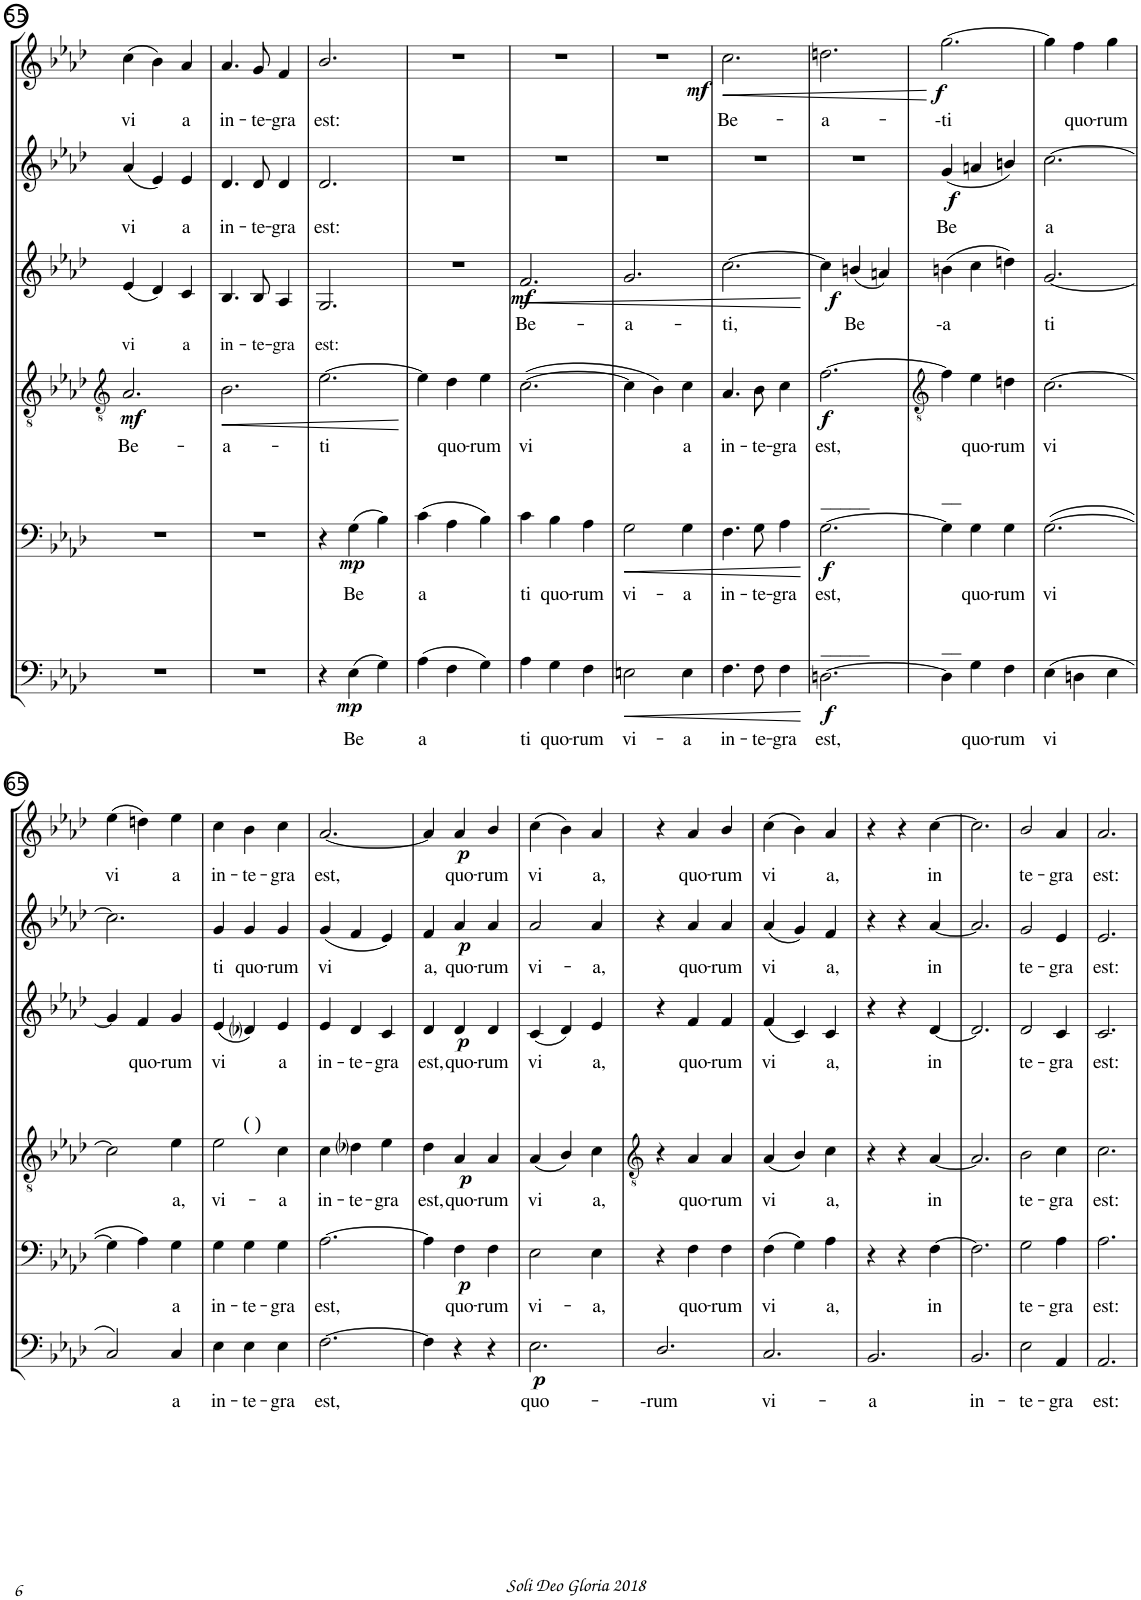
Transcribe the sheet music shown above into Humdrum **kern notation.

**kern	**text	**dynam	**kern	**text	**dynam	**kern	**text	**dynam	**kern	**text	**text	**dynam	**kern	**text	**dynam	**kern	**text	**dynam
*part6	*part6	*part6	*part5	*part5	*part5	*part4	*part4	*part4	*part3	*part3	*part3	*part3	*part2	*part2	*part2	*part1	*part1	*part1
*staff6	*staff6	*staff6	*staff5	*staff5	*staff5	*staff4	*staff4	*staff4	*staff3	*staff3	*staff3	*staff3	*staff2	*staff2	*staff2	*staff1	*staff1	*staff1
*I"B.	*	*	*I"B.	*	*	*I"T.	*	*	*I"A.	*	*	*	*I"S.	*	*	*I"S.	*	*
!!LO:PB:g=z
*clefF4	*	*	*clefF4	*	*	*clefGv2	*	*	*clefG2	*	*	*	*clefG2	*	*	*clefG2	*	*
*k[b-e-a-d-]	*	*	*k[b-e-a-d-]	*	*	*k[b-e-a-d-]	*	*	*k[b-e-a-d-]	*	*	*	*k[b-e-a-d-]	*	*	*k[b-e-a-d-]	*	*
*A-:	*	*	*A-:	*	*	*A-:	*	*	*A-:	*	*	*	*A-:	*	*	*A-:	*	*
*M3/4	*	*	*M3/4	*	*	*M3/4	*	*	*M3/4	*	*	*	*M3/4	*	*	*M3/4	*	*
=55	=55	=55	=55	=55	=55	=55	=55	=55	=55	=55	=55	=55	=55	=55	=55	=55	=55	=55
!	!	!	!	!	!	!	!LO:LY:b	!LO:DY:b	!	!	!LO:LY:b	!	!	!LO:LY:b	!	!	!LO:LY:b	!
2.r	.	.	2.r	.	.	2.A-/	Be-	mf	(4e-/	.	vi	.	(4a-/	vi	.	(4cc\	vi	.
.	.	.	.	.	.	.	.	.	4d-/)	.	.	.	4e-/)	.	.	4b-\)	.	.
!	!	!	!	!	!	!	!	!	!	!	!LO:LY:b	!	!	!LO:LY:b	!	!	!LO:LY:b	!
.	.	.	.	.	.	.	.	.	4c/	.	a	.	4e-/	a	.	4a-/	a	.
=56	=56	=56	=56	=56	=56	=56	=56	=56	=56	=56	=56	=56	=56	=56	=56	=56	=56	=56
!	!	!	!	!	!	!	!LO:LY:b	!LO:HP:b	!	!	!LO:LY:b	!	!	!LO:LY:b	!	!	!LO:LY:b	!
2.r	.	.	2.r	.	.	2.B-\	-a-	<	4.B-/	.	in-	.	4.d-/	in-	.	4.a-/	in-	.
!	!	!	!	!	!	!	!	!	!	!	!LO:LY:b	!	!	!LO:LY:b	!	!	!LO:LY:b	!
.	.	.	.	.	.	.	.	.	8B-/	.	-te-	.	8d-/	-te-	.	8g/	-te-	.
!	!	!	!	!	!	!	!	!	!	!	!LO:LY:b	!	!	!LO:LY:b	!	!	!LO:LY:b	!
.	.	.	.	.	.	.	.	.	4A-/	.	-gra	.	4d-/	-gra	.	4f/	-gra	.
=57	=57	=57	=57	=57	=57	=57	=57	=57	=57	=57	=57	=57	=57	=57	=57	=57	=57	=57
!	!	!	!	!	!	!	!LO:LY:b	!	!	!	!LO:LY:b	!	!	!LO:LY:b	!	!	!LO:LY:b	!
4r	.	.	4r	.	.	[2.e-\	-ti	.	2.G/	.	est:	.	2.d-/	est:	.	2.b-/	est:	.
!	!LO:LY:b	!LO:DY:b	!	!LO:LY:b	!LO:DY:b	!	!	!	!	!	!	!	!	!	!	!	!	!
(4E-\	Be	mp	(4G\	Be	mp	.	.	.	.	.	.	.	.	.	.	.	.	.
4G\)	.	.	4B-\)	.	.	.	.	.	.	.	.	.	.	.	.	.	.	.
.	.	.	.	.	.	.	.	[	.	.	.	.	.	.	.	.	.	.
=58	=58	=58	=58	=58	=58	=58	=58	=58	=58	=58	=58	=58	=58	=58	=58	=58	=58	=58
!	!LO:LY:b	!	!	!LO:LY:b	!	!	!	!	!	!	!	!LO:DY:b	!	!	!	!	!	!
(4A-\	a	.	(4c\	a	.	4e-\]	.	.	2.r	.	.	mf	2.r	.	.	2.r	.	.
!	!	!	!	!	!	!	!LO:LY:b	!	!	!	!	!	!	!	!	!	!	!
4F\	.	.	4A-\	.	.	4d-\	quo-	.	.	.	.	.	.	.	.	.	.	.
!	!	!	!	!	!	!	!LO:LY:b	!	!	!	!	!	!	!	!	!	!	!
4G\)	.	.	4B-\)	.	.	4e-\	-rum	.	.	.	.	.	.	.	.	.	.	.
=59	=59	=59	=59	=59	=59	=59	=59	=59	=59	=59	=59	=59	=59	=59	=59	=59	=59	=59
!	!LO:LY:b	!	!	!LO:LY:b	!	!	!LO:LY:b	!	!	!LO:LY:b	!	!LO:HP:b	!	!	!	!	!	!
4A-\	ti	.	4c\	ti	.	([2.c\	vi	.	2.f/	Be-	.	<	2.r	.	.	2.r	.	.
!	!LO:LY:b	!	!	!LO:LY:b	!	!	!	!	!	!	!	!	!	!	!	!	!	!
4G\	quo-	.	4B-\	quo-	.	.	.	.	.	.	.	.	.	.	.	.	.	.
!	!LO:LY:b	!	!	!LO:LY:b	!	!	!	!	!	!	!	!	!	!	!	!	!	!
4F\	-rum	.	4A-\	-rum	.	.	.	.	.	.	.	.	.	.	.	.	.	.
=60	=60	=60	=60	=60	=60	=60	=60	=60	=60	=60	=60	=60	=60	=60	=60	=60	=60	=60
!	!LO:LY:b	!LO:HP:b	!	!LO:LY:b	!LO:HP:b	!	!	!	!	!LO:LY:b	!	!	!	!	!	!	!	!LO:DY:b
2En\	vi-	<	2G\	vi-	<	4c\]	.	.	2.g/	-a-	.	.	2.r	.	.	2.r	.	mf
.	.	.	.	.	.	4B-\)	.	.	.	.	.	.	.	.	.	.	.	.
!	!LO:LY:b	!	!	!LO:LY:b	!	!	!LO:LY:b	!	!	!	!	!	!	!	!	!	!	!
4E\	-a	.	4G\	-a	.	4c\	a	.	.	.	.	.	.	.	.	.	.	.
=61	=61	=61	=61	=61	=61	=61	=61	=61	=61	=61	=61	=61	=61	=61	=61	=61	=61	=61
!	!LO:LY:b	!	!	!LO:LY:b	!	!	!LO:LY:b	!	!	!LO:LY:b	!	!	!	!	!	!	!LO:LY:b	!LO:HP:b
4.F\	in-	.	4.F\	in-	.	4.A-/	in-	.	[2.cc\	-ti,	.	.	2.r	.	.	2.cc\	Be-	<
!	!LO:LY:b	!	!	!LO:LY:b	!	!	!LO:LY:b	!	!	!	!	!	!	!	!	!	!	!
8F\	-te-	.	8G\	-te-	.	8B-\	-te-	.	.	.	.	.	.	.	.	.	.	.
!	!LO:LY:b	!	!	!LO:LY:b	!	!	!LO:LY:b	!	!	!	!	!	!	!	!	!	!	!
4F\	-gra	.	4A-\	-gra	.	4c\	-gra	.	.	.	.	.	.	.	.	.	.	.
.	.	[	.	.	[	.	.	.	.	.	.	[	.	.	.	.	.	.
=62	=62	=62	=62	=62	=62	=62	=62	=62	=62	=62	=62	=62	=62	=62	=62	=62	=62	=62
!	!	!	!	!	!	!LO:TX:b:t=_____	!	!	!	!	!	!	!	!	!	!	!	!
!	!	!	!LO:TX:b:t=_____	!	!	!	!	!	!	!	!	!	!	!	!	!	!	!
!	!LO:LY:b	!LO:DY:b	!	!LO:LY:b	!LO:DY:b	!	!LO:LY:b	!LO:DY:b	!	!	!	!LO:DY:b	!	!	!	!	!LO:LY:b	!
[2.Dn\	est,	f	[2.G\	est,	f	[2.f\	est,	f	4cc\]	.	.	f	2.r	.	.	2.ddn\	-a-	.
!	!	!	!	!	!	!	!	!	!	!LO:LY:b	!	!	!	!	!	!	!	!
.	.	.	.	.	.	.	.	.	(4bn/	Be	.	.	.	.	.	.	.	.
.	.	.	.	.	.	.	.	.	4an/)	.	.	.	.	.	.	.	.	.
.	.	.	.	.	.	.	.	.	.	.	.	.	.	.	.	.	.	[
=63	=63	=63	=63	=63	=63	=63	=63	=63	=63	=63	=63	=63	=63	=63	=63	=63	=63	=63
*	*	*	*	*	*	*clefGv2	*	*	*	*	*	*	*	*	*	*	*	*
!	!	!	!	!	!	!LO:TX:b:t=__	!	!	!	!	!	!	!	!	!	!	!	!
!	!	!	!LO:TX:b:t=__	!	!	!	!	!	!	!	!	!	!	!	!	!	!	!
!	!	!	!	!	!	!	!	!	!	!LO:LY:b	!	!	!	!LO:LY:b	!LO:DY:b	!	!LO:LY:b	!LO:DY:b
4D\]	.	.	4G\]	.	.	4f\]	.	.	(4bn\	-a	.	.	(4g/	Be	f	[2.gg\	--ti	f
!	!LO:LY:b	!	!	!LO:LY:b	!	!	!LO:LY:b	!	!	!	!	!	!	!	!	!	!	!
4G\	quo-	.	4G\	quo-	.	4e-\	quo-	.	4cc\	.	.	.	4an/	.	.	.	.	.
!	!LO:LY:b	!	!	!LO:LY:b	!	!	!LO:LY:b	!	!	!	!	!	!	!	!	!	!	!
4F\	-rum	.	4G\	-rum	.	4dn\	-rum	.	4ddn\)	.	.	.	4bn/)	.	.	.	.	.
=64	=64	=64	=64	=64	=64	=64	=64	=64	=64	=64	=64	=64	=64	=64	=64	=64	=64	=64
!	!LO:LY:b	!	!	!LO:LY:b	!	!	!LO:LY:b	!	!	!LO:LY:b	!	!	!	!LO:LY:b	!	!	!	!
(4E-\	vi	.	([2.G\	vi	.	[2.c\	vi	.	[2.g/	ti	.	.	[2.cc\	a	.	4gg\]	.	.
!	!	!	!	!	!	!	!	!	!	!	!	!	!	!	!	!	!LO:LY:b	!
4Dn\	.	.	.	.	.	.	.	.	.	.	.	.	.	.	.	4ff\	quo-	.
!	!	!	!	!	!	!	!	!	!	!	!	!	!	!	!	!	!LO:LY:b	!
4E-\	.	.	.	.	.	.	.	.	.	.	.	.	.	.	.	4gg\	-rum	.
!!LO:LB:g=z
=65	=65	=65	=65	=65	=65	=65	=65	=65	=65	=65	=65	=65	=65	=65	=65	=65	=65	=65
!	!	!	!	!	!	!	!	!	!	!	!	!	!	!	!	!	!LO:LY:b	!
2C/)	.	.	4G\]	.	.	2c\]	.	.	4g/]	.	.	.	2.cc\]	.	.	(4ee-\	vi	.
!	!	!	!	!	!	!	!	!	!	!LO:LY:b	!	!	!	!	!	!	!	!
.	.	.	4A-\)	.	.	.	.	.	4f/	quo-	.	.	.	.	.	4ddn\)	.	.
!	!LO:LY:b	!	!	!LO:LY:b	!	!	!LO:LY:b	!	!	!LO:LY:b	!	!	!	!	!	!	!LO:LY:b	!
4C/	a	.	4G\	a	.	4e-\	a,	.	4g/	-rum	.	.	.	.	.	4ee-\	a	.
=66	=66	=66	=66	=66	=66	=66	=66	=66	=66	=66	=66	=66	=66	=66	=66	=66	=66	=66
!	!LO:LY:b	!	!	!LO:LY:b	!	!	!LO:LY:b	!	!	!LO:LY:b	!	!	!	!LO:LY:b	!	!	!LO:LY:b	!
4E-\	in-	.	4G\	in-	.	2e-\	vi-	.	(4e-/	vi	.	.	4g/	ti	.	4cc\	in-	.
!	!	!	!	!	!	!	!	!	!LO:TX:b:t=( )	!	!	!	!	!	!	!	!	!
!	!LO:LY:b	!	!	!LO:LY:b	!	!	!	!	!	!	!	!	!	!LO:LY:b	!	!	!LO:LY:b	!
4E-\	-te-	.	4G\	-te-	.	.	.	.	4d-i/)	.	.	.	4g/	quo-	.	4b-\	-te-	.
!	!LO:LY:b	!	!	!LO:LY:b	!	!	!LO:LY:b	!	!	!LO:LY:b	!	!	!	!LO:LY:b	!	!	!LO:LY:b	!
4E-\	-gra	.	4G\	-gra	.	4c\	-a	.	4e-/	a	.	.	4g/	-rum	.	4cc\	-gra	.
=67	=67	=67	=67	=67	=67	=67	=67	=67	=67	=67	=67	=67	=67	=67	=67	=67	=67	=67
!	!LO:LY:b	!	!	!LO:LY:b	!	!	!LO:LY:b	!	!	!LO:LY:b	!	!	!	!LO:LY:b	!	!	!LO:LY:b	!
[2.F\	est,	.	[2.A-\	est,	.	4c\	in-	.	4e-/	in-	.	.	(4g/	vi	.	[2.a-/	est,	.
!	!	!	!	!	!	!	!LO:LY:b	!	!	!LO:LY:b	!	!	!	!	!	!	!	!
.	.	.	.	.	.	4d-i\	-te-	.	4d-/	-te-	.	.	4f/	.	.	.	.	.
!	!	!	!	!	!	!	!LO:LY:b	!	!	!LO:LY:b	!	!	!	!	!	!	!	!
.	.	.	.	.	.	4e-\	-gra	.	4c/	-gra	.	.	4e-/)	.	.	.	.	.
=68	=68	=68	=68	=68	=68	=68	=68	=68	=68	=68	=68	=68	=68	=68	=68	=68	=68	=68
!	!	!	!	!	!	!	!LO:LY:b	!	!	!LO:LY:b	!	!	!	!LO:LY:b	!	!	!	!
4F\]	.	.	4A-\]	.	.	4d-\	est,	.	4d-/	est,	.	.	4f/	a,	.	4a-/]	.	.
!	!	!	!	!LO:LY:b	!LO:DY:b	!	!LO:LY:b	!LO:DY:b	!	!LO:LY:b	!	!LO:DY:b	!	!LO:LY:b	!LO:DY:b	!	!LO:LY:b	!LO:DY:b
4r	.	.	4F\	quo-	p	4A-/	quo-	p	4d-/	quo-	.	p	4a-/	quo-	p	4a-/	quo-	p
!	!	!	!	!LO:LY:b	!	!	!LO:LY:b	!	!	!LO:LY:b	!	!	!	!LO:LY:b	!	!	!LO:LY:b	!
4r	.	.	4F\	-rum	.	4A-/	-rum	.	4d-/	-rum	.	.	4a-/	-rum	.	4b-/	-rum	.
=69	=69	=69	=69	=69	=69	=69	=69	=69	=69	=69	=69	=69	=69	=69	=69	=69	=69	=69
!	!LO:LY:b	!LO:DY:b	!	!LO:LY:b	!	!	!LO:LY:b	!	!	!LO:LY:b	!	!	!	!LO:LY:b	!	!	!LO:LY:b	!
2.E-\	quo-	p	2E-\	vi-	.	(4A-/	vi	.	(4c/	vi	.	.	2a-/	vi-	.	(4cc\	vi	.
.	.	.	.	.	.	4B-/)	.	.	4d-/)	.	.	.	.	.	.	4b-\)	.	.
!	!	!	!	!LO:LY:b	!	!	!LO:LY:b	!	!	!LO:LY:b	!	!	!	!LO:LY:b	!	!	!LO:LY:b	!
.	.	.	4E-\	-a,	.	4c\	a,	.	4e-/	a,	.	.	4a-/	-a,	.	4a-/	a,	.
=70	=70	=70	=70	=70	=70	=70	=70	=70	=70	=70	=70	=70	=70	=70	=70	=70	=70	=70
*	*	*	*	*	*	*clefGv2	*	*	*	*	*	*	*	*	*	*	*	*
!	!LO:LY:b	!	!	!	!	!	!	!	!	!	!	!	!	!	!	!	!	!
2.D-/	--rum	.	4r	.	.	4r	.	.	4r	.	.	.	4r	.	.	4r	.	.
!	!	!	!	!LO:LY:b	!	!	!LO:LY:b	!	!	!LO:LY:b	!	!	!	!LO:LY:b	!	!	!LO:LY:b	!
.	.	.	4F\	quo-	.	4A-/	quo-	.	4f/	quo-	.	.	4a-/	quo-	.	4a-/	quo-	.
!	!	!	!	!LO:LY:b	!	!	!LO:LY:b	!	!	!LO:LY:b	!	!	!	!LO:LY:b	!	!	!LO:LY:b	!
.	.	.	4F\	-rum	.	4A-/	-rum	.	4f/	-rum	.	.	4a-/	-rum	.	4b-/	-rum	.
=71	=71	=71	=71	=71	=71	=71	=71	=71	=71	=71	=71	=71	=71	=71	=71	=71	=71	=71
!	!LO:LY:b	!	!	!LO:LY:b	!	!	!LO:LY:b	!	!	!LO:LY:b	!	!	!	!LO:LY:b	!	!	!LO:LY:b	!
2.C/	vi-	.	(4F\	vi	.	(4A-/	vi	.	(4f/	vi	.	.	(4a-/	vi	.	(4cc\	vi	.
.	.	.	4G\)	.	.	4B-/)	.	.	4c/)	.	.	.	4g/)	.	.	4b-\)	.	.
!	!	!	!	!LO:LY:b	!	!	!LO:LY:b	!	!	!LO:LY:b	!	!	!	!LO:LY:b	!	!	!LO:LY:b	!
.	.	.	4A-\	a,	.	4c\	a,	.	4c/	a,	.	.	4f/	a,	.	4a-/	a,	.
=72	=72	=72	=72	=72	=72	=72	=72	=72	=72	=72	=72	=72	=72	=72	=72	=72	=72	=72
!	!LO:LY:b	!	!	!	!	!	!	!	!	!	!	!	!	!	!	!	!	!
2.BB-/	-a	.	4r	.	.	4r	.	.	4r	.	.	.	4r	.	.	4r	.	.
.	.	.	4r	.	.	4r	.	.	4r	.	.	.	4r	.	.	4r	.	.
!	!	!	!	!LO:LY:b	!	!	!LO:LY:b	!	!	!LO:LY:b	!	!	!	!LO:LY:b	!	!	!LO:LY:b	!
.	.	.	[4F\	in	.	[4A-/	in	.	[4d-/	in	.	.	[4a-/	in	.	[4cc\	in	.
=73	=73	=73	=73	=73	=73	=73	=73	=73	=73	=73	=73	=73	=73	=73	=73	=73	=73	=73
!	!LO:LY:b	!	!	!	!	!	!	!	!	!	!	!	!	!	!	!	!	!
2.BB-/	in-	.	2.F\]	.	.	2.A-/]	.	.	2.d-/]	.	.	.	2.a-/]	.	.	2.cc\]	.	.
=74	=74	=74	=74	=74	=74	=74	=74	=74	=74	=74	=74	=74	=74	=74	=74	=74	=74	=74
!	!LO:LY:b	!	!	!LO:LY:b	!	!	!LO:LY:b	!	!	!LO:LY:b	!	!	!	!LO:LY:b	!	!	!LO:LY:b	!
2E-\	-te-	.	2G\	te-	.	2B-\	te-	.	2d-/	te-	.	.	2g/	te-	.	2b-/	te-	.
!	!LO:LY:b	!	!	!LO:LY:b	!	!	!LO:LY:b	!	!	!LO:LY:b	!	!	!	!LO:LY:b	!	!	!LO:LY:b	!
4AA-/	-gra	.	4A-\	-gra	.	4c\	-gra	.	4c/	-gra	.	.	4e-/	-gra	.	4a-/	-gra	.
=75	=75	=75	=75	=75	=75	=75	=75	=75	=75	=75	=75	=75	=75	=75	=75	=75	=75	=75
!	!LO:LY:b	!	!	!LO:LY:b	!	!	!LO:LY:b	!	!	!LO:LY:b	!	!	!	!LO:LY:b	!	!	!LO:LY:b	!
2.AA-/	est:	.	2.A-\	est:	.	2.c\	est:	.	2.c/	est:	.	.	2.e-/	est:	.	2.a-/	est:	.
=	=	=	=	=	=	=	=	=	=	=	=	=	=	=	=	=	=	=
*-	*-	*-	*-	*-	*-	*-	*-	*-	*-	*-	*-	*-	*-	*-	*-	*-	*-	*-
